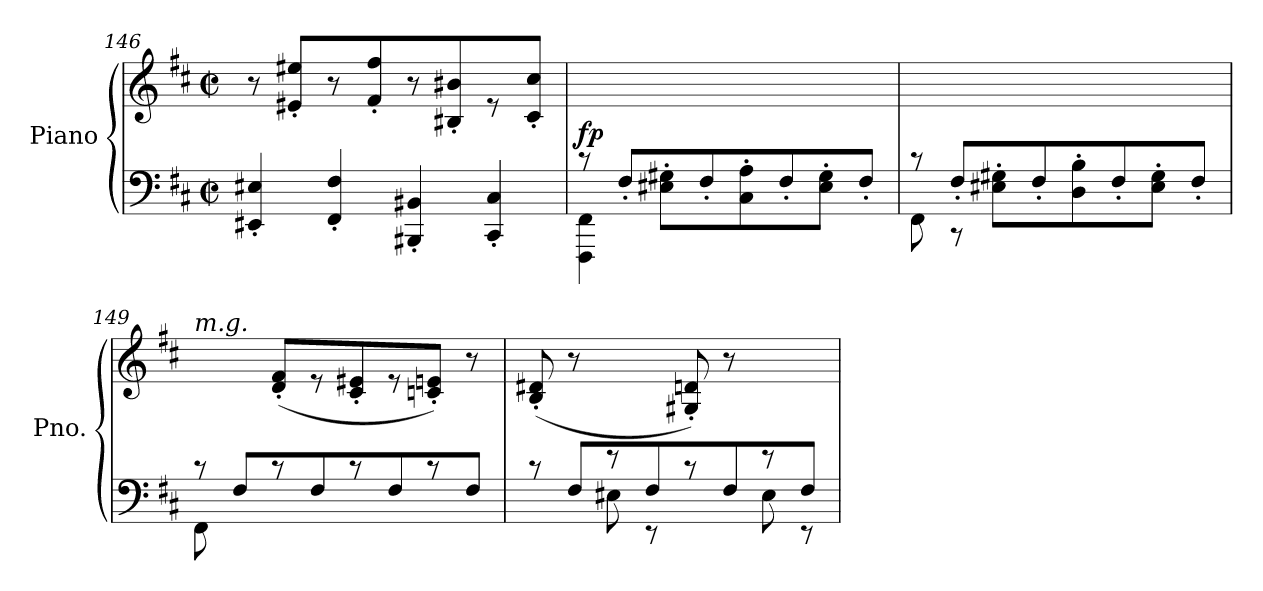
**kern	**kern	**dynam
*part1	*part1	*part1
*staff2	*staff1	*staff1/2
*I"Piano	*	*
*I'Pno.	*	*
*clefF4	*clefG2	*
*k[f#c#]	*k[f#c#]	*
*M2/2	*M2/2	*
*met(c|)	*met(c|)	*
=146	=146	=146
4EE#X/' 4E#X/'	8r	.
.	8e#X/' 8ee#X/'L	.
4FF#/' 4F#/'	8r	.
.	8f#/' 8ff#/'	.
4BBB#X/' 4BB#X/'	8r	.
.	8B#X/' 8b#X/'	.
4CC#/' 4C#/'	8r	.
.	8c#/' 8cc#/'J	.
=147	=147	=147
*^	*	*
!	!	!	!LO:DY:a=2
4FFF#\ 4FF#\	8rc	1ryy	fp
.	8F#'/L	.	.
8E#X\' 8G#X\'L	8ryy	.	.
8ryy	8F#'/	.	.
8C#\' 8A\'	8ryy	.	.
8ryy	8F#'/	.	.
8E#\' 8G#\'J	8ryy	.	.
8ryy	8F#'/J	.	.
=148	=148	=148	=148
8FF#\	8rc	1ryy	.
8rCC	8F#'/L	.	.
8E#X\' 8G#X\'L	8ryy	.	.
8ryy	8F#'/	.	.
8D\' 8B\'	8ryy	.	.
8ryy	8F#'/	.	.
8E#\' 8G#\'J	8ryy	.	.
8ryy	8F#'/J	.	.
!!LO:LB:g=z
=149	=149	=149	=149
!	!	!LO:TX:i:t=m.g.	!
8FF#\	8rc	4ryy	.
8ryy	8F#/L	.	.
4ryy	8rc	(<8d/' 8f#/'L	.
.	8F#/	8r	.
2ryy	8rc	8c#/' 8e#X/'	.
.	8F#/	8r	.
.	8rc	8cn/' 8en/'J)	.
.	8F#/J	8r	.
=150	=150	=150	=150
8ryy	8rc	(<8B/' 8d#X/'	.
8ryy	8F#/L	8r	.
8E#X\	8re	4ryy	.
8rEE	8F#/	.	.
8ryy	8rc	8G#X/' 8dn/')	.
8ryy	8F#/	8r	.
8E#\	8re	4ryy	.
8rEE	8F#/J	.	.
*v	*v	*	*
=	=	=
*-	*-	*-
